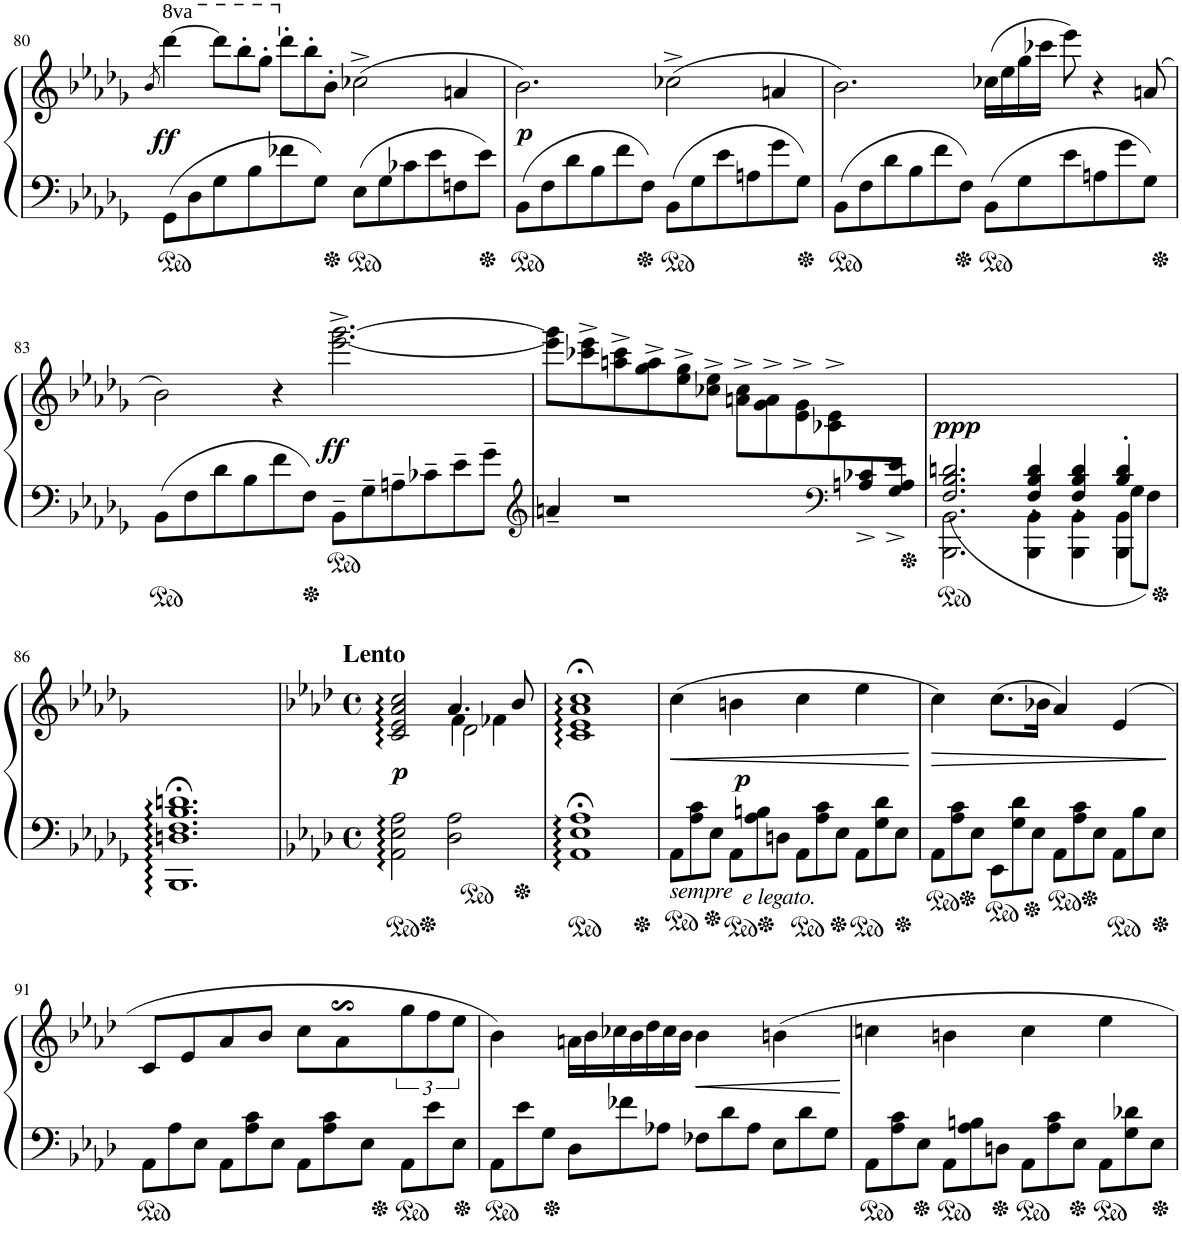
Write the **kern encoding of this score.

**kern	**kern	**dynam
*part1	*part1	*part1
*staff2	*staff1	*staff1/2
*I"Piano	*	*
*I'Pno.	*	*
!!LO:PB:g=z
*clefF4	*clefG2	*
*k[b-e-a-d-g-]	*k[b-e-a-d-g-]	*
*M6/4	*M6/4	*
=80	=80	=80
.	8qbb-/	.
!	!	!LO:DY:b
8GG-\L	[4dddd-\	ff
8D-\	.	.
*	*Xtuplet	*
8G-\	12dddd-\L]	.
.	12bbb-'\	.
8B-\	.	.
.	12ggg-'\J	.
8f-X\	12ddd-'\L	.
.	12bb-'\	.
8G-\J	.	.
.	12b-'\J	.
8E-\L	(2cc-X^\	.
8G-\	.	.
8c-X\	.	.
8e-\	.	.
8Fn\	4an/	.
8e-\J	.	.
=81	=81	=81
!	!	!LO:DY:b
8BB-\L	2.b-\)	p
8F\	.	.
8d-\	.	.
8B-\	.	.
8f\	.	.
8F\J	.	.
8BB-\L	(2cc-X^\	.
8G-\	.	.
8e-\	.	.
8An\	.	.
8g-\	4an/	.
8G-\J	.	.
=82	=82	=82
8BB-\L	2.b-\)	.
8F\	.	.
8d-\	.	.
8B-\	.	.
8f\	.	.
8F\J	.	.
8BB-\L	(16cc-X\LL	.
.	16ee-\	.
8G-\	16gg-\	.
.	16ccc-X\JJ	.
8e-\	8eee-\)	.
8An\	4r	.
8g-\	.	.
8G-\J	(>8an/	.
!!LO:LB:g=z
=83	=83	=83
8BB-\L	2b-\)	.
8F\	.	.
8d-\	.	.
8B-\	.	.
8f\	4r	.
8F\J	.	.
!	!	!LO:DY:b
8BB-~\L	[<2.eee-\^ [2.ggg-\^	ff
8G-~\	.	.
8An~\	.	.
8c-X~\	.	.
8e-~\	.	.
8g-~\J	.	.
=84	=84	=84
*clefG2	*	*
*^	*	*
4ryy	4an~/	8eee-\] 8ggg-\]L	.
.	.	8ccc-X\^ 8eee-\^	.
.	1r	8aan\^ 8ccc-\^	.
.	.	8gg-\^ 8aa\^	.
.	.	8ee-\^ 8gg-\^	.
.	.	8cc-X\^ 8ee-\^J	.
.	.	8an\^ 8cc-\^L	.
.	.	8g-\^ 8a\^	.
.	.	8e-\^ 8g-\^	.
.	.	8c-X\^ 8e-\^	.
*clefF4	*	*	*
8An/^ 8c-X/^	4ryy	4ryy	.
8G-/^ 8A/^ 8e-/^J	.	.	.
=85	=85	=85	=85
*	*^	*	*
!	!	!	!	!LO:DY:b
2.F/ 2.B-/ 2.dn/	4ryy	2.BBB-\ 2.BB-\	1.ryy	ppp
4F/' 4B-/' 4d/'	4ryy@	4BBB-\ 4BB-\	.	.
4F/' 4B-/' 4d/'	4ryy@	4BBB-\ 4BB-\	.	.
4B-/' 4d/'	8G-\L	4BBB-\ 4BB-\	.	.
.	8F\J	.	.	.
*v	*v	*v	*	*
!!LO:LB:g=z
=86	=86	=86
1.BBB-;< 1.Dn;< 1.F;< 1.B-;< 1.dn;<	1.ryy	.
=87	=87	=87
*k[b-e-a-d-]	*k[b-e-a-d-]	*
*M4/4	*M4/4	*
*met(c)	*met(c)	*
*	*^	*
*	*	*^	*
!	!LO:TX:a:B:t=Lento	!	!	!
!	!	!	!	!LO:DY:b
2AA-\ 2E-\ 2A-\	2c/ 2e-/ 2a-/ 2cc/	2ryy	2ryy	p
2D-\ 2A-\	4.a-/	4f\	2d-\	.
.	.	4f-X\	.	.
.	8b-;</	.	.	.
*	*v	*v	*v	*
=88	=88	=88
1AA-;< 1E-;< 1A-;<	1c;< 1e-;< 1a-;< 1cc;<	.
=89	=89	=89
*Xtuplet	*	*
!LO:TX:b:i:t=sempre	!	!
!	!	!LO:HP:b
12AA-\L	(4cc\	<
12A-\ 12c\	.	.
12E-\J	.	.
!	!	!LO:DY:a=2
12AA-\L	4bn\	p
!LO:TX:b:i:t=e legato.	!	!
12A-\ 12Bn\	.	.
12Dn\J	.	.
12AA-\L	4cc\	.
12A-\ 12c\	.	.
12E-\J	.	.
12AA-\L	4ee-\	.
12G\ 12d-\	.	.
12E-\J	.	.
.	.	[
=90	=90	=90
!	!	!LO:HP:b
12AA-\L	4cc\)	>
12A-\ 12c\	.	.
12E-\J	.	.
12EE-\L	(8.cc\L	.
12G\ 12d-\	.	.
12E-\J	.	.
.	16b-X\Jk	.
12AA-\L	4a-/)	.
12A-\ 12c\	.	.
12E-\J	.	.
12AA-\L	(4e-/	.
12B-\	.	.
12E-\J	.	.
.	.	]
!!LO:LB:g=z
=91	=91	=91
*	*^	*
12AA-\L	8c/L	8ryy	.
12A-\	.	.	.
*	*v	*v	*
.	8e-/	.
12E-\J	.	.
12AA-\L	8a-/	.
12A-\ 12c\	.	.
.	8b-/J	.
12E-\J	.	.
12AA-\L	8cc\L	.
12A-\ 12c\	.	.
*	*^	*
.	8a-s$Ss\	48a-!	.
.	.	48b-!	.
12E-\J	.	48a-!	.
.	.	48g!	.
.	.	24a-!	.
*	*tuplet	*	*
12AA-\L	12gg\	4ryy	.
12e-\	12ff\	.	.
12E-\J	12ee-\J	.	.
*	*v	*v	*
=92	=92	=92
12AA-\L	4b-\)	.
12e-\	.	.
12G\J	.	.
*	*Xtuplet	*
12D-\L	28an\LL	.
.	28b-\	.
.	28cc-X\	.
12f-X\	.	.
.	28b-\	.
.	28dd-\	.
12A-X\J	.	.
.	28cc-\	.
.	28b-\JJ	.
!	!	!LO:HP:b
12F-X\L	4b-\	<
12d-\	.	.
12A-\J	.	.
12E-\L	4bn\	.
12d-\	.	.
12G\J	.	.
.	.	[
=93	=93	=93
12AA-\L	4ccn\	.
12A-\ 12c\	.	.
12E-\J	.	.
12AA-\L	4bn\	.
12A-\ 12Bn\	.	.
12Dn\J	.	.
12AA-\L	4cc\	.
12A-\ 12c\	.	.
12E-\J	.	.
12AA-\L	4ee-\	.
12G\ 12d-X\	.	.
12E-\J	.	.
=	=	=
*-	*-	*-
